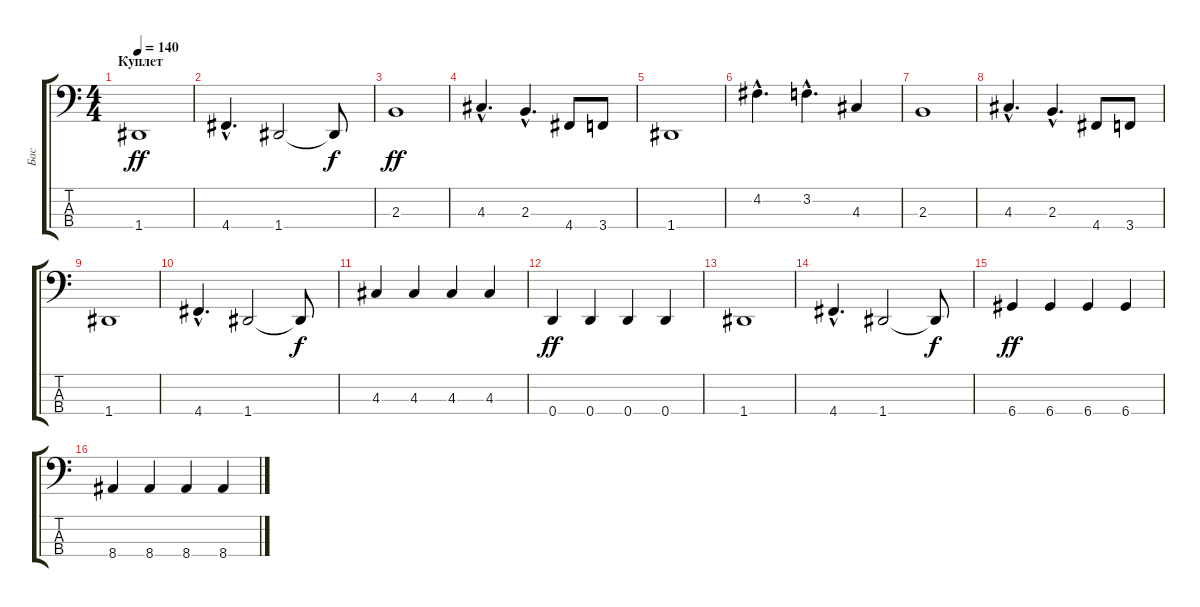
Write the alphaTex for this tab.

\track ("Бас" "Бас") {instrument electricbassfinger}
\staff {score tabs}
\tuning (G2 D2 A1 D1) {hide}
\ts (4 4)
\section ("" "Куплет")
\tempo 140
\clef f4
\ks c
1.4.1{dy ff} |
4.4{hac}.4{d} 1.4.2 1.4{t}.8{dy f} |
2.3.1{dy ff} |
4.3{hac}.4{d} 2.3{hac}.4{d} 4.4.8 3.4.8 |
1.4.1 |
4.2{hac}.4{d} 3.2{hac}.4{d} 4.3.4 |
2.3.1 |
4.3{hac}.4{d} 2.3{hac}.4{d} 4.4.8 3.4.8 |
1.4.1 |
4.4{hac}.4{d} 1.4.2 1.4{t}.8{dy f} |
4.3.4 4.3.4 4.3.4 4.3.4 |
0.4.4{dy ff} 0.4.4 0.4.4 0.4.4 |
1.4.1 |
4.4{hac}.4{d} 1.4.2 1.4{t}.8{dy f} |
6.4.4{dy ff} 6.4.4 6.4.4 6.4.4 |
8.4.4 8.4.4 8.4.4 8.4.4
